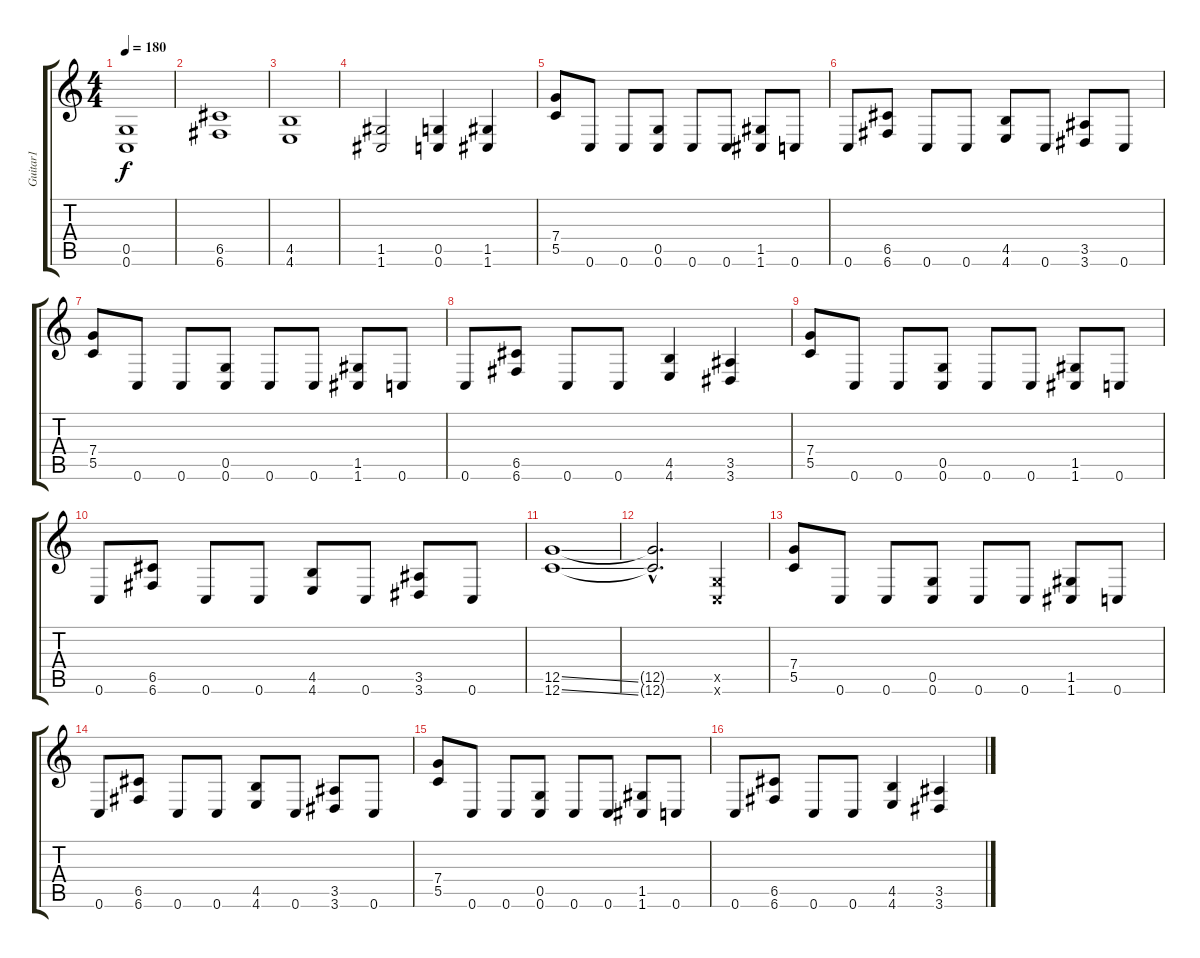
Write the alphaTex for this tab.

\track ("Guitar1" "Guitar1") {instrument distortionguitar}
\staff {score tabs}
\tuning (D4 A3 F3 C3 G2 C2) {hide}
\ts (4 4)
\tempo 180
\clef g2
\ks c
(0.5 0.6).1{dy f} |
(6.5 6.6).1 |
(4.5 4.6).1 |
(1.5 1.6).2 (0.5 0.6).4 (1.5 1.6).4 |
(7.4 5.5).8 0.6.8 0.6.8 (0.5 0.6).8 0.6.8 0.6.8 (1.5 1.6).8 0.6.8 |
0.6.8 (6.5 6.6).8 0.6.8 0.6.8 (4.5 4.6).8 0.6.8 (3.5 3.6).8 0.6.8 |
(7.4 5.5).8 0.6.8 0.6.8 (0.5 0.6).8 0.6.8 0.6.8 (1.5 1.6).8 0.6.8 |
0.6.8 (6.5 6.6).8 0.6.8 0.6.8 (4.5 4.6).4 (3.5 3.6).4 |
(7.4 5.5).8 0.6.8 0.6.8 (0.5 0.6).8 0.6.8 0.6.8 (1.5 1.6).8 0.6.8 |
0.6.8 (6.5 6.6).8 0.6.8 0.6.8 (4.5 4.6).8 0.6.8 (3.5 3.6).8 0.6.8 |
(12.5{ss} 12.6{ss}).1 |
(12.5{hac t} 12.6{hac t}).2{d} (0.5{x} 0.6{x}).4 |
(7.4 5.5).8 0.6.8 0.6.8 (0.5 0.6).8 0.6.8 0.6.8 (1.5 1.6).8 0.6.8 |
0.6.8 (6.5 6.6).8 0.6.8 0.6.8 (4.5 4.6).8 0.6.8 (3.5 3.6).8 0.6.8 |
(7.4 5.5).8 0.6.8 0.6.8 (0.5 0.6).8 0.6.8 0.6.8 (1.5 1.6).8 0.6.8 |
0.6.8 (6.5 6.6).8 0.6.8 0.6.8 (4.5 4.6).4 (3.5 3.6).4
